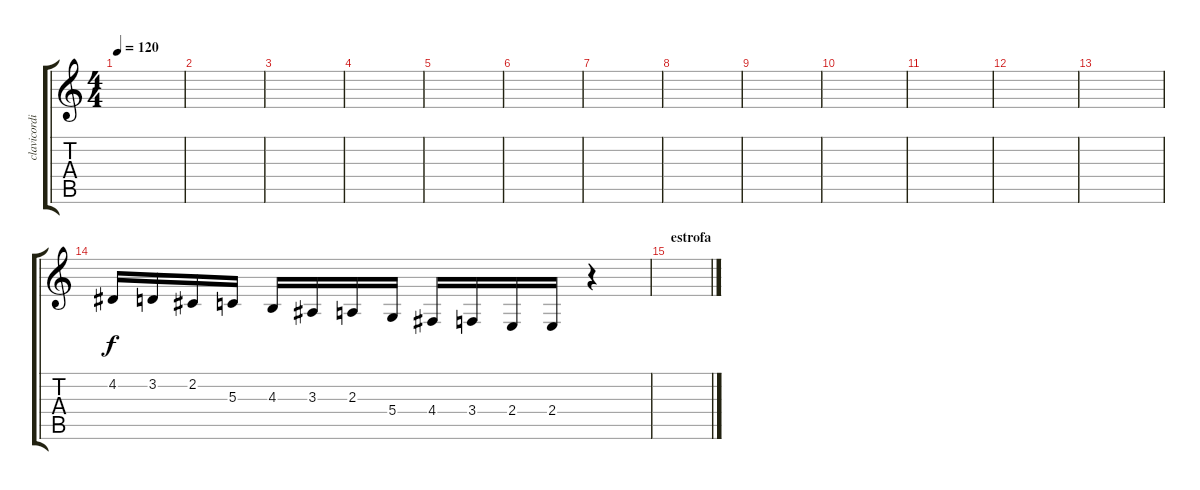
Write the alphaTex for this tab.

\track ("clavicordio" "clavicordi") {instrument churchorgan}
\staff {score tabs}
\tuning (E4 B3 G3 D3 A2 E2) {hide}
\ts (4 4)
\tempo 120
\clef g2
\ks c
|
|
|
|
|
|
|
|
|
|
|
|
|
4.2.16 3.2.16 2.2.16 5.3.16 4.3.16 3.3.16 2.3.16 5.4.16 4.4.16 3.4.16 2.4.16 2.4.16 r.4 |
\section ("" "estrofa")
